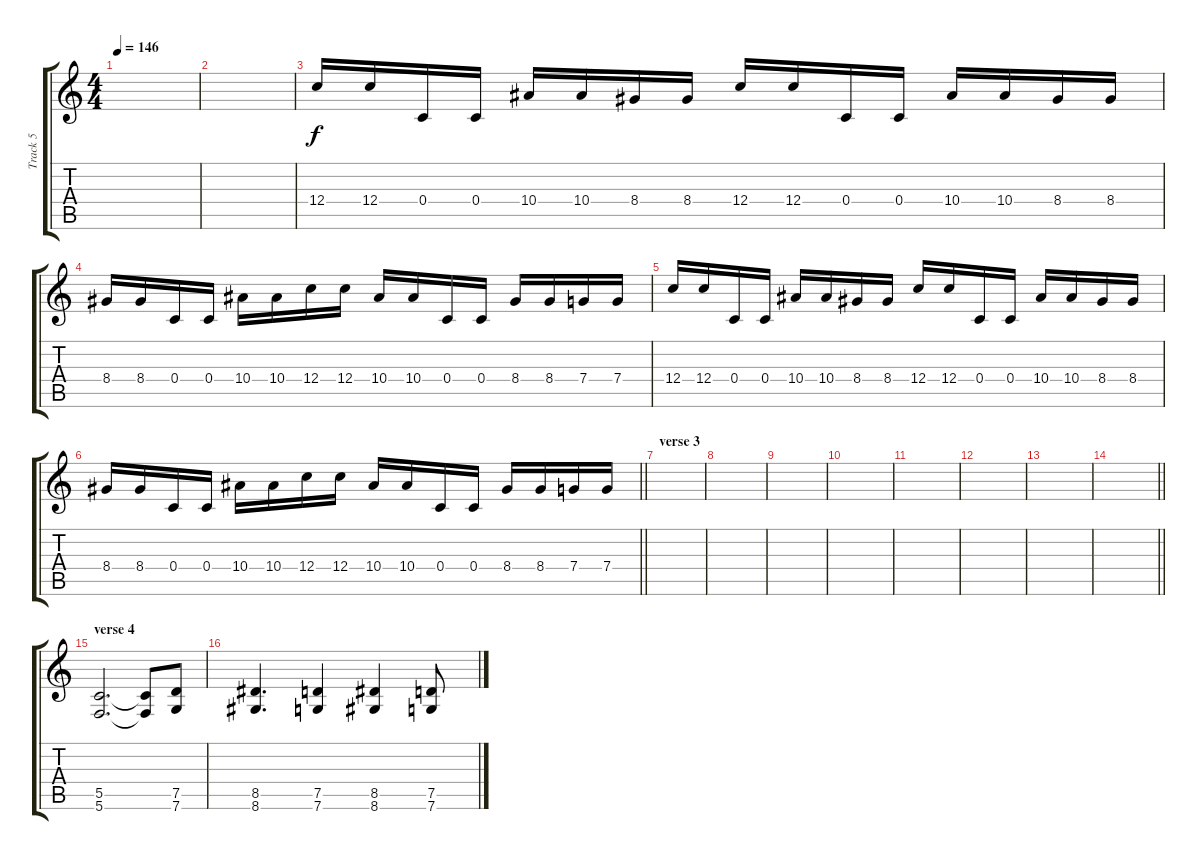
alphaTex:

\track ("Track 5" "Track 5") {instrument distortionguitar bank 255}
\staff {score tabs}
\tuning (D4 A3 F3 C3 G2 C2) {hide}
\ts (4 4)
\tempo 146
\clef g2
\ks c
|
|
12.4.16 12.4.16 0.4.16 0.4.16 10.4.16 10.4.16 8.4.16 8.4.16 12.4.16 12.4.16 0.4.16 0.4.16 10.4.16 10.4.16 8.4.16 8.4.16 |
8.4.16 8.4.16 0.4.16 0.4.16 10.4.16 10.4.16 12.4.16 12.4.16 10.4.16 10.4.16 0.4.16 0.4.16 8.4.16 8.4.16 7.4.16 7.4.16 |
12.4.16 12.4.16 0.4.16 0.4.16 10.4.16 10.4.16 8.4.16 8.4.16 12.4.16 12.4.16 0.4.16 0.4.16 10.4.16 10.4.16 8.4.16 8.4.16 |
\barLineRight lightlight
8.4.16 8.4.16 0.4.16 0.4.16 10.4.16 10.4.16 12.4.16 12.4.16 10.4.16 10.4.16 0.4.16 0.4.16 8.4.16 8.4.16 7.4.16 7.4.16 |
\section ("" "verse 3")
|
|
|
|
|
|
|
\barLineRight lightlight
|
\section ("" "verse 4")
(5.5 5.6).2{d} (5.5{t} 5.6{t}).8 (7.5 7.6).8 |
(8.5 8.6).4{d} (7.5 7.6).4 (8.5 8.6).4 (7.5 7.6).8
